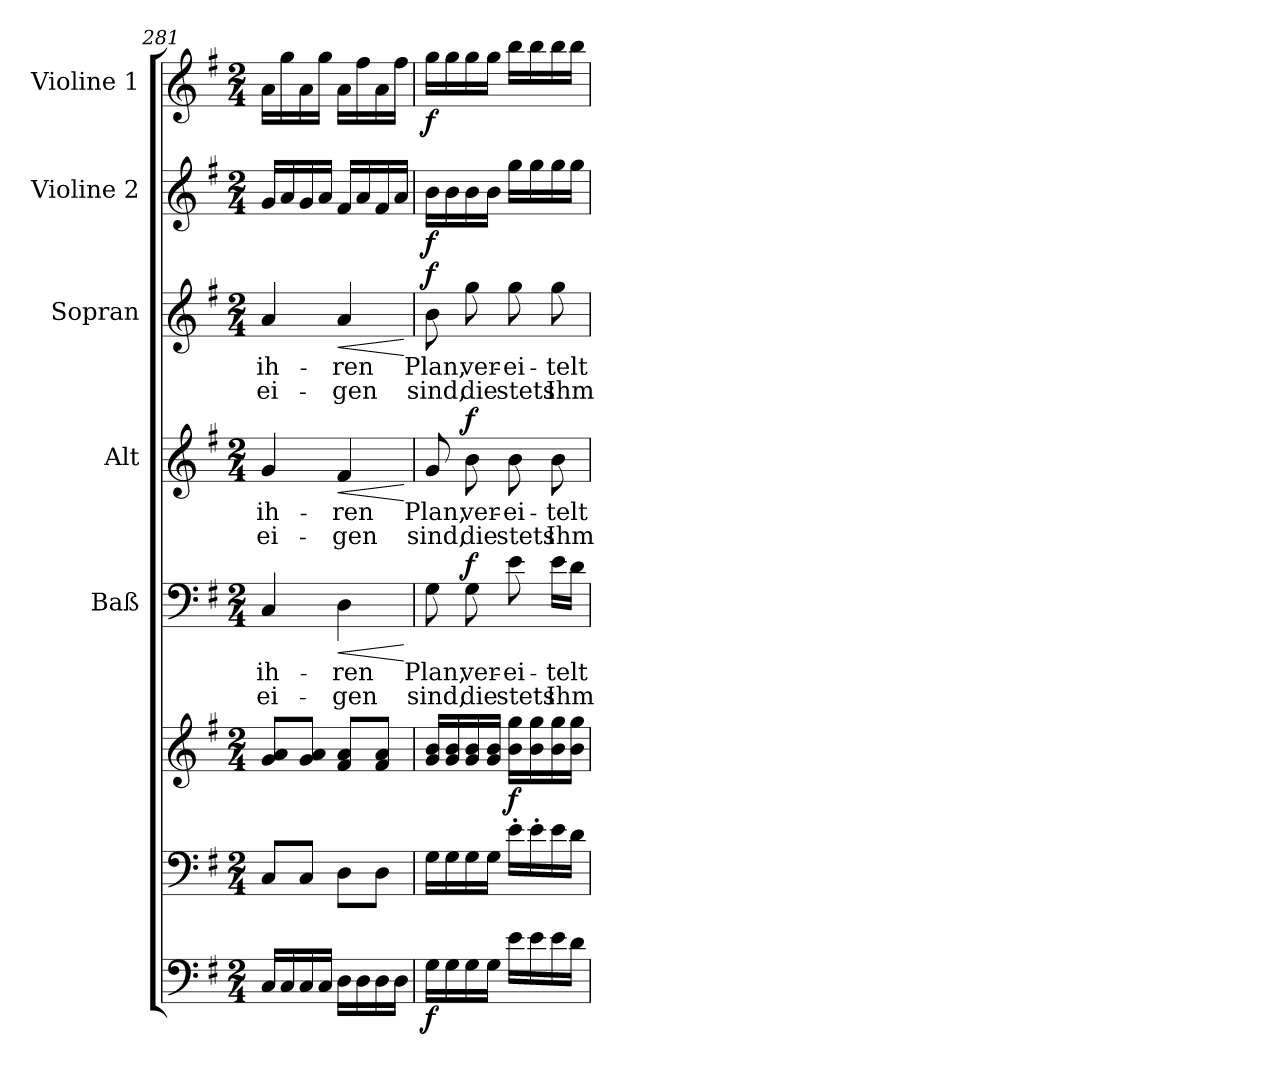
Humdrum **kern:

**kern	**dynam	**kern	**kern	**dynam	**kern	**text	**text	**dynam	**kern	**text	**text	**dynam	**kern	**text	**text	**dynam	**kern	**dynam	**kern	**dynam
*part7	*part7	*part6	*part6	*part6	*part5	*part5	*part5	*part5	*part4	*part4	*part4	*part4	*part3	*part3	*part3	*part3	*part2	*part2	*part1	*part1
*staff8	*staff8	*staff7	*staff6	*staff6/7	*staff5	*staff5	*staff5	*staff5	*staff4	*staff4	*staff4	*staff4	*staff3	*staff3	*staff3	*staff3	*staff2	*staff2	*staff1	*staff1
*	*	*	*	*	*I"Baß	*	*	*	*I"Alt	*	*	*	*I"Sopran	*	*	*	*I"Violine 2	*	*I"Violine 1	*
*	*	*	*	*	*	*	*	*	*	*	*	*	*	*	*	*	*I'Vln	*	*I'Vln	*
*clefF4	*	*clefF4	*clefG2	*	*clefF4	*	*	*	*clefG2	*	*	*	*clefG2	*	*	*	*clefG2	*	*clefG2	*
*ITrd7c12	*	*	*	*	*	*	*	*	*	*	*	*	*	*	*	*	*	*	*	*
*k[f#]	*	*k[f#]	*k[f#]	*	*k[f#]	*	*	*	*k[f#]	*	*	*	*k[f#]	*	*	*	*k[f#]	*	*k[f#]	*
*G:	*	*G:	*G:	*	*G:	*	*	*	*G:	*	*	*	*G:	*	*	*	*G:	*	*G:	*
*M2/4	*	*M2/4	*M2/4	*	*M2/4	*	*	*	*M2/4	*	*	*	*M2/4	*	*	*	*M2/4	*	*M2/4	*
=281	=281	=281	=281	=281	=281	=281	=281	=281	=281	=281	=281	=281	=281	=281	=281	=281	=281	=281	=281	=281
!	!	!	!	!	!	!LO:LY:b	!LO:LY:b	!	!	!LO:LY:b	!LO:LY:b	!	!	!LO:LY:b	!LO:LY:b	!	!	!	!	!
16CC/LL	.	8C/L	8g/ 8a/L	.	4C/	ih-	ei-	.	4g/	ih-	ei-	.	4a/	ih-	ei-	.	16g/LL	.	16a\LL	.
16CC/	.	.	.	.	.	.	.	.	.	.	.	.	.	.	.	.	16a/	.	16gg\	.
16CC/	.	8C/J	8g/ 8a/J	.	.	.	.	.	.	.	.	.	.	.	.	.	16g/	.	16a\	.
16CC/JJ	.	.	.	.	.	.	.	.	.	.	.	.	.	.	.	.	16a/JJ	.	16gg\JJ	.
!	!	!	!	!	!	!LO:LY:b	!LO:LY:b	!LO:HP:b	!	!LO:LY:b	!LO:LY:b	!LO:HP:b	!	!LO:LY:b	!LO:LY:b	!LO:HP:b	!	!	!	!
16DD\LL	.	8D\L	8f#/ 8a/L	.	4D\	-ren	-gen	<	4f#/	-ren	-gen	<	4a/	-ren	-gen	<	16f#/LL	.	16a\LL	.
16DD\	.	.	.	.	.	.	.	.	.	.	.	.	.	.	.	.	16a/	.	16ff#\	.
16DD\	.	8D\J	8f#/ 8a/J	.	.	.	.	.	.	.	.	.	.	.	.	.	16f#/	.	16a\	.
16DD\JJ	.	.	.	.	.	.	.	.	.	.	.	.	.	.	.	.	16a/JJ	.	16ff#\JJ	.
.	.	.	.	.	.	.	.	[	.	.	.	[	.	.	.	[	.	.	.	.
!!LO:PB:g=z
=282	=282	=282	=282	=282	=282	=282	=282	=282	=282	=282	=282	=282	=282	=282	=282	=282	=282	=282	=282	=282
!	!LO:DY:b	!	!	!	!	!LO:LY:b	!LO:LY:b	!	!	!LO:LY:b	!LO:LY:b	!	!	!LO:LY:b	!LO:LY:b	!LO:DY:a	!	!LO:DY:b	!	!LO:DY:b
16GG\LL	f	16G\LL	16g/ 16b/LL	.	8G\	Plan,	sind,	.	8g/	Plan,	sind,	.	8b\	Plan,	sind,	f	16b\LL	f	16gg\LL	f
16GG\	.	16G\	16g/ 16b/	.	.	.	.	.	.	.	.	.	.	.	.	.	16b\	.	16gg\	.
!	!	!	!	!	!	!LO:LY:b	!LO:LY:b	!LO:DY:a	!	!LO:LY:b	!LO:LY:b	!LO:DY:a	!	!LO:LY:b	!LO:LY:b	!	!	!	!	!
16GG\	.	16G\	16g/ 16b/	.	8G\	ver-	die	f	8b\	ver-	die	f	8gg\	ver-	die	.	16b\	.	16gg\	.
16GG\JJ	.	16G\JJ	16g/ 16b/JJ	.	.	.	.	.	.	.	.	.	.	.	.	.	16b\JJ	.	16gg\JJ	.
!	!	!	!	!LO:DY:b	!	!LO:LY:b	!LO:LY:b	!	!	!LO:LY:b	!LO:LY:b	!	!	!LO:LY:b	!LO:LY:b	!	!	!	!	!
16E\LL	.	16e'>\LL	16b\ 16gg\LL	f	8e\	-ei-	stets	.	8b\	-ei-	stets	.	8gg\	-ei-	stets	.	16gg\LL	.	16bb\LL	.
16E\	.	16e'>\	16b\ 16gg\	.	.	.	.	.	.	.	.	.	.	.	.	.	16gg\	.	16bb\	.
!	!	!	!	!	!	!LO:LY:b	!LO:LY:b	!	!	!LO:LY:b	!LO:LY:b	!	!	!LO:LY:b	!LO:LY:b	!	!	!	!	!
16E\	.	16e\	16b\ 16gg\	.	16e\LL	-telt	Ihm	.	8b\	-telt	Ihm	.	8gg\	-telt	Ihm	.	16gg\	.	16bb\	.
16D\JJ	.	16d\JJ	16b\ 16gg\JJ	.	16d\JJ	.	.	.	.	.	.	.	.	.	.	.	16gg\JJ	.	16bb\JJ	.
=	=	=	=	=	=	=	=	=	=	=	=	=	=	=	=	=	=	=	=	=
*-	*-	*-	*-	*-	*-	*-	*-	*-	*-	*-	*-	*-	*-	*-	*-	*-	*-	*-	*-	*-
